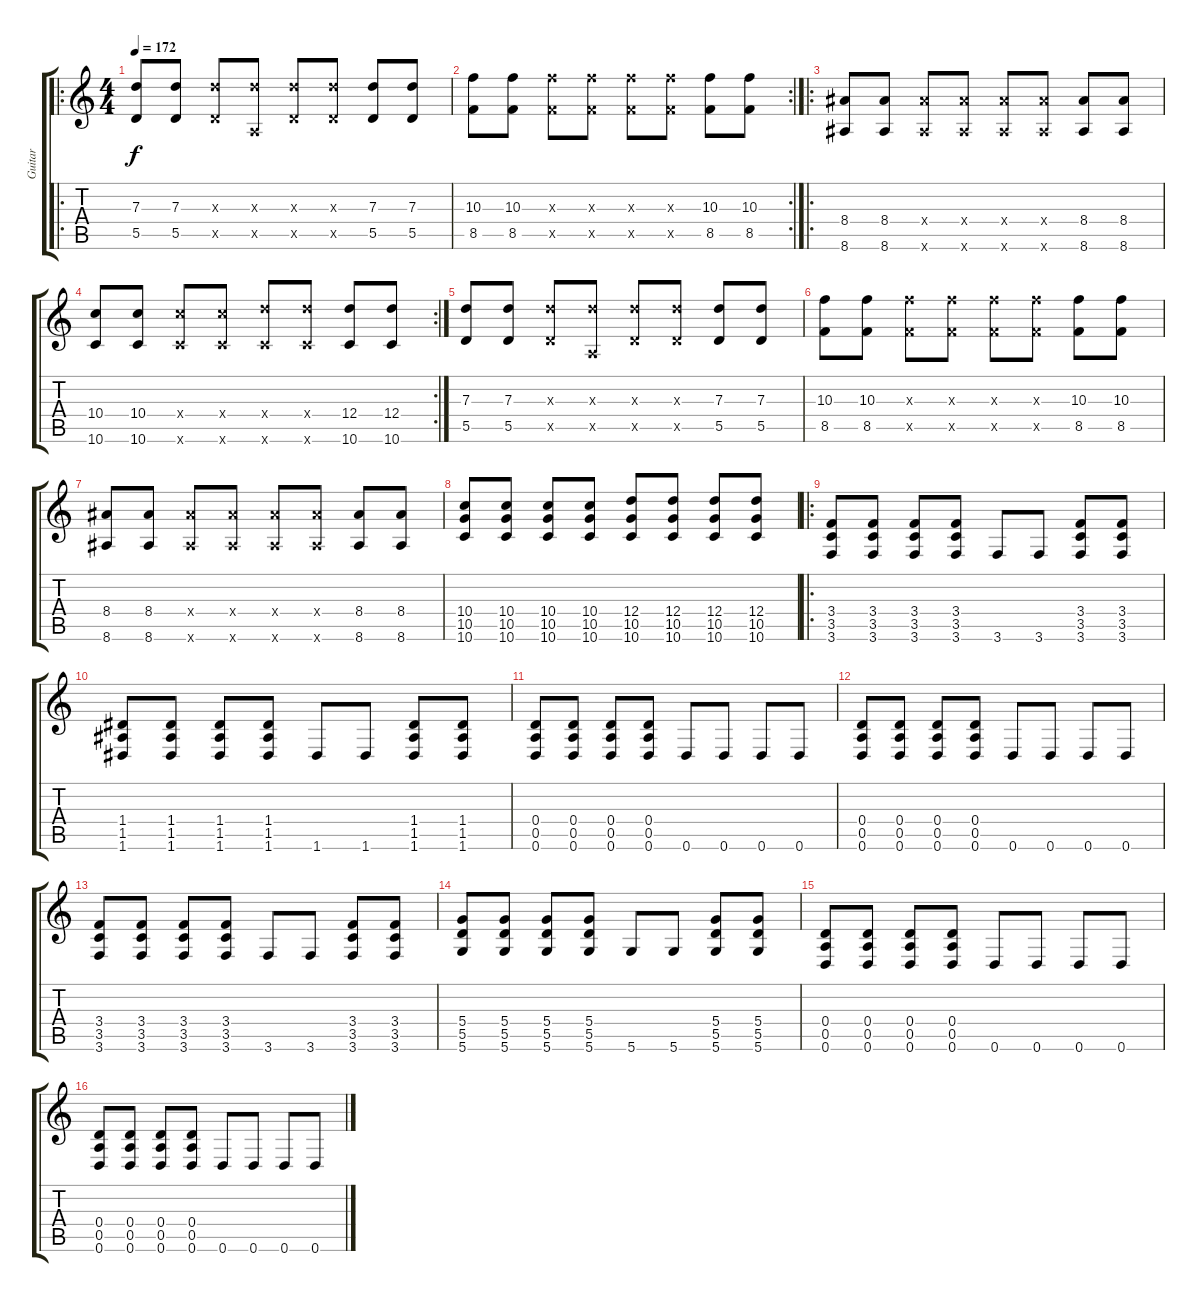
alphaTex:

\track ("Guitar" "Guitar") {instrument distortionguitar}
\staff {score tabs}
\tuning (E4 B3 G3 D3 A2 D2) {hide}
\ro
\ts (4 4)
\tempo 172
\clef g2
\ks c
(7.3 5.5).8{dy f} (7.3 5.5).8 (7.3{x} 5.5{x}).8 (7.3{x} 0.5{x}).8 (7.3{x} 5.5{x}).8 (7.3{x} 5.5{x}).8 (7.3 5.5).8 (7.3 5.5).8 |
\rc 2
(10.3 8.5).8 (10.3 8.5).8 (10.3{x} 8.5{x}).8 (10.3{x} 8.5{x}).8 (10.3{x} 8.5{x}).8 (10.3{x} 8.5{x}).8 (10.3 8.5).8 (10.3 8.5).8 |
\ro
(8.4 8.6).8 (8.4 8.6).8 (8.4{x} 8.6{x}).8 (8.4{x} 8.6{x}).8 (8.4{x} 8.6{x}).8 (8.4{x} 8.6{x}).8 (8.4 8.6).8 (8.4 8.6).8 |
\rc 2
(10.4 10.6).8 (10.4 10.6).8 (10.4{x} 10.6{x}).8 (10.4{x} 10.6{x}).8 (12.4{x} 10.6{x}).8 (12.4{x} 10.6{x}).8 (12.4 10.6).8 (12.4 10.6).8 |
(7.3 5.5).8 (7.3 5.5).8 (7.3{x} 5.5{x}).8 (7.3{x} 0.5{x}).8 (7.3{x} 5.5{x}).8 (7.3{x} 5.5{x}).8 (7.3 5.5).8 (7.3 5.5).8 |
(10.3 8.5).8 (10.3 8.5).8 (10.3{x} 8.5{x}).8 (10.3{x} 8.5{x}).8 (10.3{x} 8.5{x}).8 (10.3{x} 8.5{x}).8 (10.3 8.5).8 (10.3 8.5).8 |
(8.4 8.6).8 (8.4 8.6).8 (8.4{x} 8.6{x}).8 (8.4{x} 8.6{x}).8 (8.4{x} 8.6{x}).8 (8.4{x} 8.6{x}).8 (8.4 8.6).8 (8.4 8.6).8 |
(10.4 10.5 10.6).8 (10.4 10.5 10.6).8 (10.4 10.5 10.6).8 (10.4 10.5 10.6).8 (12.4 10.5 10.6).8 (12.4 10.5 10.6).8 (12.4 10.5 10.6).8 (12.4 10.5 10.6).8 |
\ro
(3.4 3.5 3.6).8 (3.4 3.5 3.6).8 (3.4 3.5 3.6).8 (3.4 3.5 3.6).8 3.6.8 3.6.8 (3.4 3.5 3.6).8 (3.4 3.5 3.6).8 |
(1.4 1.5 1.6).8 (1.4 1.5 1.6).8 (1.4 1.5 1.6).8 (1.4 1.5 1.6).8 1.6.8 1.6.8 (1.4 1.5 1.6).8 (1.4 1.5 1.6).8 |
(0.4 0.5 0.6).8 (0.4 0.5 0.6).8 (0.4 0.5 0.6).8 (0.4 0.5 0.6).8 0.6.8 0.6.8 0.6.8 0.6.8 |
(0.4 0.5 0.6).8 (0.4 0.5 0.6).8 (0.4 0.5 0.6).8 (0.4 0.5 0.6).8 0.6.8 0.6.8 0.6.8 0.6.8 |
(3.4 3.5 3.6).8 (3.4 3.5 3.6).8 (3.4 3.5 3.6).8 (3.4 3.5 3.6).8 3.6.8 3.6.8 (3.4 3.5 3.6).8 (3.4 3.5 3.6).8 |
(5.4 5.5 5.6).8 (5.4 5.5 5.6).8 (5.4 5.5 5.6).8 (5.4 5.5 5.6).8 5.6.8 5.6.8 (5.4 5.5 5.6).8 (5.4 5.5 5.6).8 |
(0.4 0.5 0.6).8 (0.4 0.5 0.6).8 (0.4 0.5 0.6).8 (0.4 0.5 0.6).8 0.6.8 0.6.8 0.6.8 0.6.8 |
(0.4 0.5 0.6).8 (0.4 0.5 0.6).8 (0.4 0.5 0.6).8 (0.4 0.5 0.6).8 0.6.8 0.6.8 0.6.8 0.6.8
